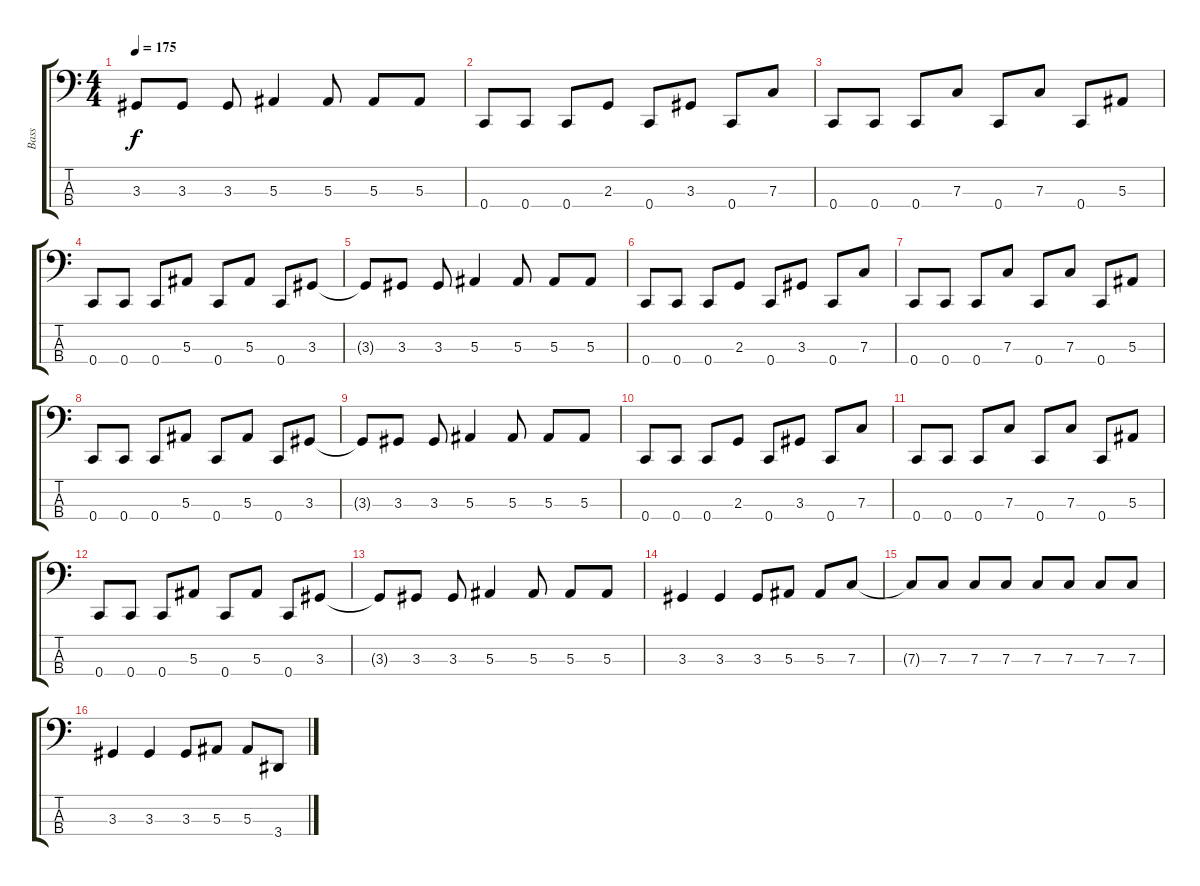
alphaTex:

\track ("Bass" "Bass") {instrument slapbass1}
\staff {score tabs}
\tuning (Eb2 Bb1 F1 C1) {hide}
\ts (4 4)
\tempo 175
\clef f4
\ks c
3.3{t}.8{dy f} 3.3.8 3.3.8 5.3.4 5.3.8 5.3.8 5.3.8 |
0.4.8 0.4.8 0.4.8 2.3.8 0.4.8 3.3.8 0.4.8 7.3.8 |
0.4.8 0.4.8 0.4.8 7.3.8 0.4.8 7.3.8 0.4.8 5.3.8 |
0.4.8 0.4.8 0.4.8 5.3.8 0.4.8 5.3.8 0.4.8 3.3.8 |
3.3{t}.8 3.3.8 3.3.8 5.3.4 5.3.8 5.3.8 5.3.8 |
0.4.8 0.4.8 0.4.8 2.3.8 0.4.8 3.3.8 0.4.8 7.3.8 |
0.4.8 0.4.8 0.4.8 7.3.8 0.4.8 7.3.8 0.4.8 5.3.8 |
0.4.8 0.4.8 0.4.8 5.3.8 0.4.8 5.3.8 0.4.8 3.3.8 |
3.3{t}.8 3.3.8 3.3.8 5.3.4 5.3.8 5.3.8 5.3.8 |
0.4.8 0.4.8 0.4.8 2.3.8 0.4.8 3.3.8 0.4.8 7.3.8 |
0.4.8 0.4.8 0.4.8 7.3.8 0.4.8 7.3.8 0.4.8 5.3.8 |
0.4.8 0.4.8 0.4.8 5.3.8 0.4.8 5.3.8 0.4.8 3.3.8 |
3.3{t}.8 3.3.8 3.3.8 5.3.4 5.3.8 5.3.8 5.3.8 |
3.3.4 3.3.4 3.3.8 5.3.8 5.3.8 7.3.8 |
7.3{t}.8 7.3.8 7.3.8 7.3.8 7.3.8 7.3.8 7.3.8 7.3.8 |
3.3.4 3.3.4 3.3.8 5.3.8 5.3.8 3.4.8
